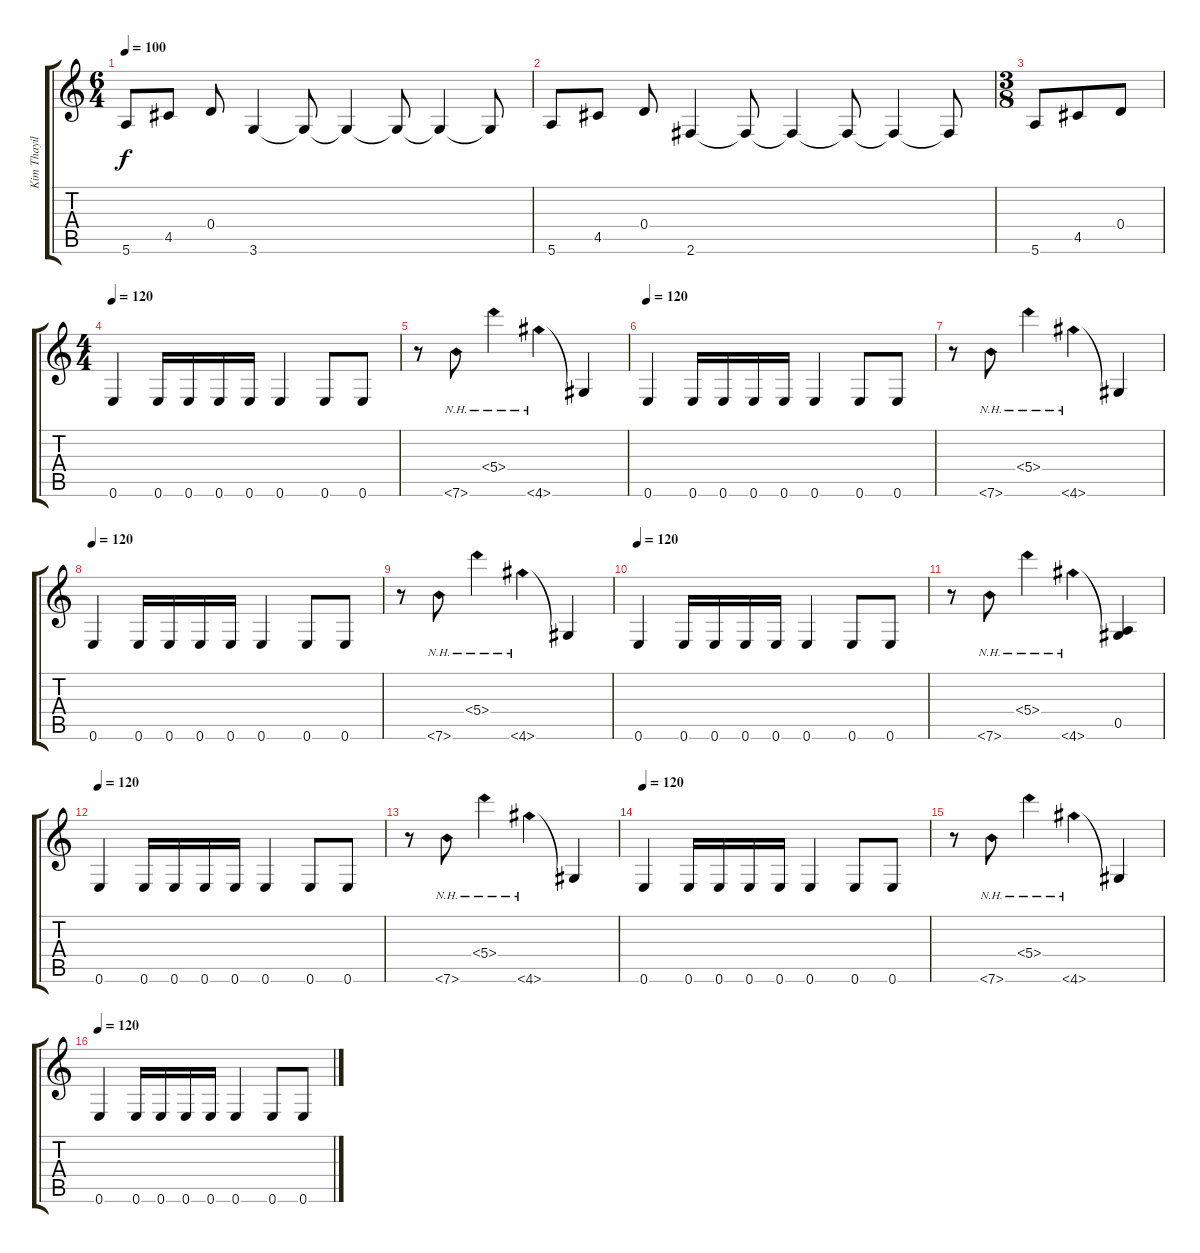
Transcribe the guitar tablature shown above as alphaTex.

\track ("Kim Thayil" "Kim Thayil") {instrument overdrivenguitar}
\staff {score tabs}
\tuning (E4 B3 G3 D3 A2 E2) {hide}
\ts (6 4)
\tempo 100
\clef g2
\ks c
5.6.8{dy f instrument overdrivenguitar} 4.5.8 0.4.8 3.6.4 3.6{t}.8 3.6{t}.4 3.6{t}.8 3.6{t}.4 3.6{t}.8 |
5.6.8 4.5.8 0.4.8 2.6.4 2.6{t}.8 2.6{t}.4 2.6{t}.8 2.6{t}.4 2.6{t}.8 |
\ts (3 8)
5.6.8 4.5.8 0.4.8 |
\ts (4 4)
\tempo 120
0.6.4 0.6.16 0.6.16 0.6.16 0.6.16 0.6.4 0.6.8 0.6.8 |
r.8 7.6{nh}.8 5.4{nh}.4 4.6{nh}.4 4.6{t}.4 |
\tempo 120
0.6.4 0.6.16 0.6.16 0.6.16 0.6.16 0.6.4 0.6.8 0.6.8 |
r.8 7.6{nh}.8 5.4{nh}.4 4.6{nh}.4 4.6{t}.4 |
\tempo 120
0.6.4 0.6.16 0.6.16 0.6.16 0.6.16 0.6.4 0.6.8 0.6.8 |
r.8 7.6{nh}.8 5.4{nh}.4 4.6{nh}.4 4.6{t}.4 |
\tempo 120
0.6.4 0.6.16 0.6.16 0.6.16 0.6.16 0.6.4 0.6.8 0.6.8 |
r.8 7.6{nh}.8 5.4{nh}.4 4.6{nh}.4 (0.5 4.6{t}).4 |
\tempo 120
0.6.4 0.6.16 0.6.16 0.6.16 0.6.16 0.6.4 0.6.8 0.6.8 |
r.8 7.6{nh}.8 5.4{nh}.4 4.6{nh}.4 4.6{t}.4 |
\tempo 120
0.6.4 0.6.16 0.6.16 0.6.16 0.6.16 0.6.4 0.6.8 0.6.8 |
r.8 7.6{nh}.8 5.4{nh}.4 4.6{nh}.4 4.6{t}.4 |
\tempo 120
0.6.4 0.6.16 0.6.16 0.6.16 0.6.16 0.6.4 0.6.8 0.6.8
